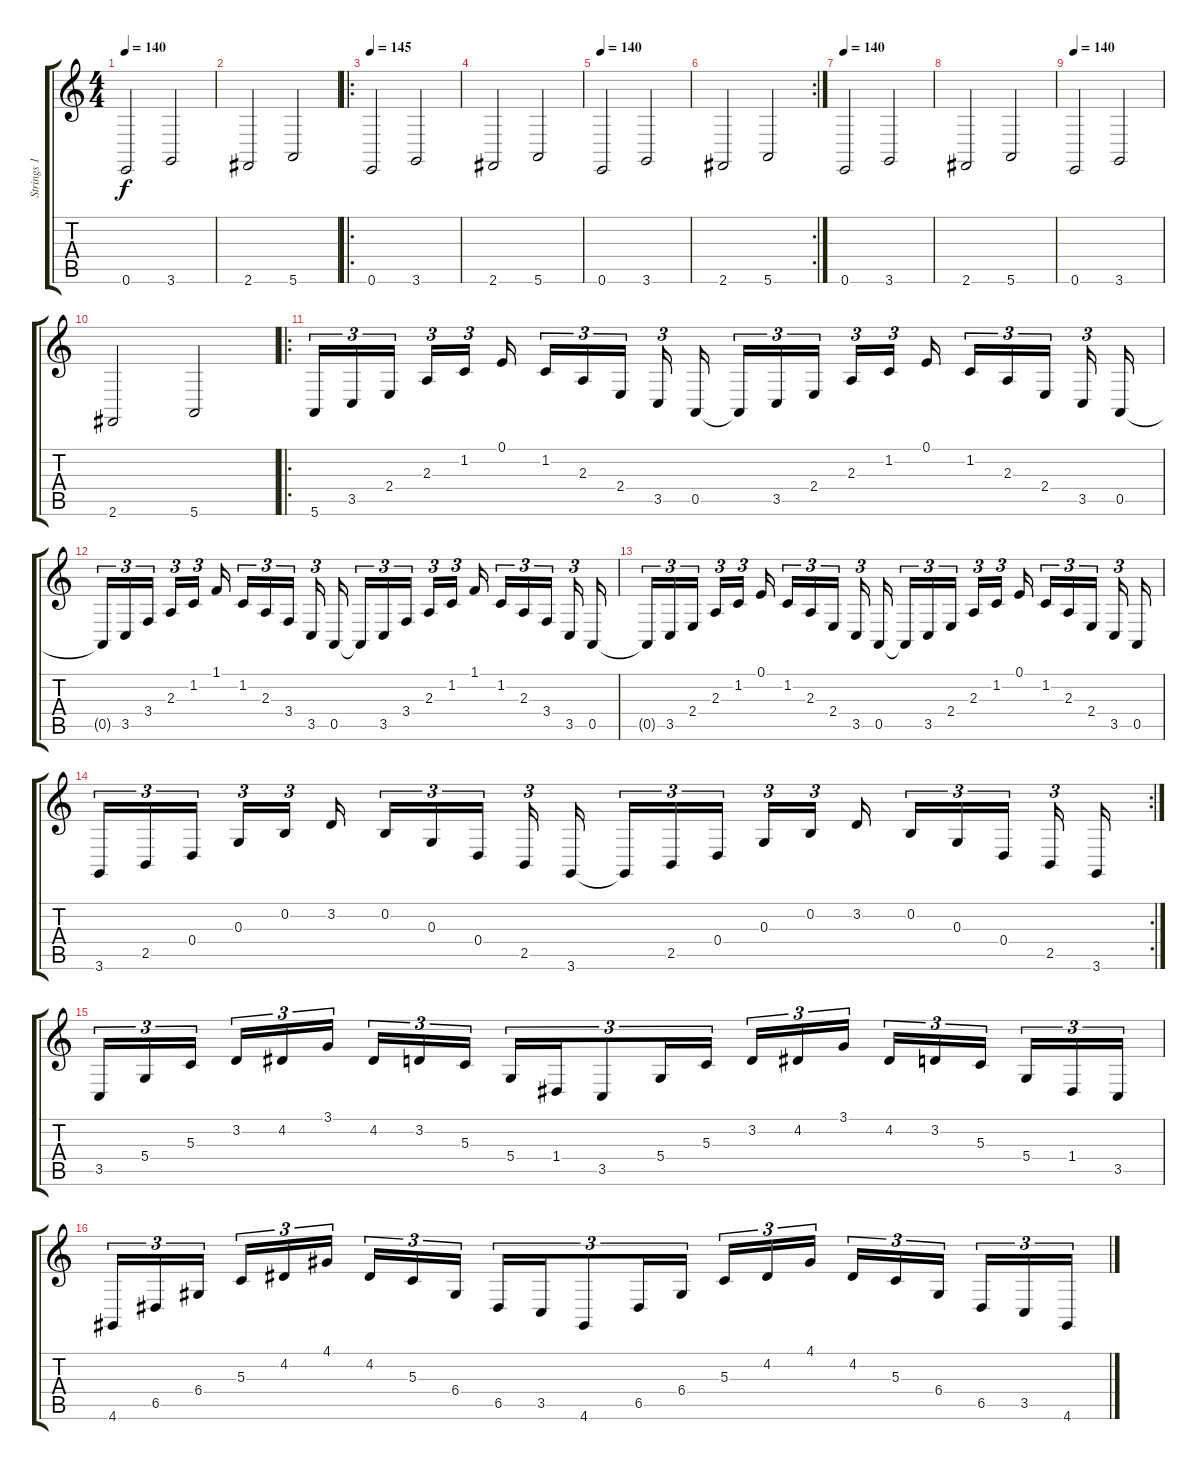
\track ("Strings 1" "Strings 1") {instrument stringensemble1}
\staff {score tabs}
\tuning (E4 B3 G3 D3 A2 E2) {hide}
\ts (4 4)
\tempo 140
\clef g2
\ks c
0.6.2{dy f} 3.6.2 |
2.6.2 5.6.2 |
\ro
\tempo 145
0.6.2{volume 16} 3.6.2 |
2.6.2 5.6.2 |
\tempo 140
0.6.2 3.6.2 |
\rc 2
2.6.2 5.6.2 |
\tempo 140
0.6.2 3.6.2 |
2.6.2 5.6.2 |
\tempo 140
0.6.2 3.6.2 |
2.6.2 5.6.2 |
\ro
5.6.16{tu (3 2) volume 13 instrument stringensemble1} 3.5.16{tu (3 2)} 2.4.16{tu (3 2)} 2.3.16{tu (3 2)} 1.2.16{tu (3 2)} 0.1.16 1.2.16{tu (3 2)} 2.3.16{tu (3 2)} 2.4.16{tu (3 2)} 3.5.16{tu (3 2)} 0.5.16 0.5{t}.16{tu (3 2)} 3.5.16{tu (3 2)} 2.4.16{tu (3 2)} 2.3.16{tu (3 2)} 1.2.16{tu (3 2)} 0.1.16 1.2.16{tu (3 2)} 2.3.16{tu (3 2)} 2.4.16{tu (3 2)} 3.5.16{tu (3 2)} 0.5.16 |
0.5{t}.16{tu (3 2)} 3.5.16{tu (3 2)} 3.4.16{tu (3 2)} 2.3.16{tu (3 2)} 1.2.16{tu (3 2)} 1.1.16 1.2.16{tu (3 2)} 2.3.16{tu (3 2)} 3.4.16{tu (3 2)} 3.5.16{tu (3 2)} 0.5.16 0.5{t}.16{tu (3 2)} 3.5.16{tu (3 2)} 3.4.16{tu (3 2)} 2.3.16{tu (3 2)} 1.2.16{tu (3 2)} 1.1.16 1.2.16{tu (3 2)} 2.3.16{tu (3 2)} 3.4.16{tu (3 2)} 3.5.16{tu (3 2)} 0.5.16 |
0.5{t}.16{tu (3 2)} 3.5.16{tu (3 2)} 2.4.16{tu (3 2)} 2.3.16{tu (3 2)} 1.2.16{tu (3 2)} 0.1.16 1.2.16{tu (3 2)} 2.3.16{tu (3 2)} 2.4.16{tu (3 2)} 3.5.16{tu (3 2)} 0.5.16 0.5{t}.16{tu (3 2)} 3.5.16{tu (3 2)} 2.4.16{tu (3 2)} 2.3.16{tu (3 2)} 1.2.16{tu (3 2)} 0.1.16 1.2.16{tu (3 2)} 2.3.16{tu (3 2)} 2.4.16{tu (3 2)} 3.5.16{tu (3 2)} 0.5.16 |
\rc 2
3.6.16{tu (3 2)} 2.5.16{tu (3 2)} 0.4.16{tu (3 2)} 0.3.16{tu (3 2)} 0.2.16{tu (3 2)} 3.2.16 0.2.16{tu (3 2)} 0.3.16{tu (3 2)} 0.4.16{tu (3 2)} 2.5.16{tu (3 2)} 3.6.16 3.6{t}.16{tu (3 2)} 2.5.16{tu (3 2)} 0.4.16{tu (3 2)} 0.3.16{tu (3 2)} 0.2.16{tu (3 2)} 3.2.16 0.2.16{tu (3 2)} 0.3.16{tu (3 2)} 0.4.16{tu (3 2)} 2.5.16{tu (3 2)} 3.6.16 |
3.5.16{tu (3 2)} 5.4.16{tu (3 2)} 5.3.16{tu (3 2)} 3.2.16{tu (3 2)} 4.2.16{tu (3 2)} 3.1.16{tu (3 2)} 4.2.16{tu (3 2)} 3.2.16{tu (3 2)} 5.3.16{tu (3 2)} 5.4.16{tu (3 2)} 1.4.16{tu (3 2)} 3.5.8{tu (3 2)} 5.4.16{tu (3 2)} 5.3.16{tu (3 2)} 3.2.16{tu (3 2)} 4.2.16{tu (3 2)} 3.1.16{tu (3 2)} 4.2.16{tu (3 2)} 3.2.16{tu (3 2)} 5.3.16{tu (3 2)} 5.4.16{tu (3 2)} 1.4.16{tu (3 2)} 3.5.16{tu (3 2)} |
4.6.16{tu (3 2)} 6.5.16{tu (3 2)} 6.4.16{tu (3 2)} 5.3.16{tu (3 2)} 4.2.16{tu (3 2)} 4.1.16{tu (3 2)} 4.2.16{tu (3 2)} 5.3.16{tu (3 2)} 6.4.16{tu (3 2)} 6.5.16{tu (3 2)} 3.5.16{tu (3 2)} 4.6.8{tu (3 2)} 6.5.16{tu (3 2)} 6.4.16{tu (3 2)} 5.3.16{tu (3 2)} 4.2.16{tu (3 2)} 4.1.16{tu (3 2)} 4.2.16{tu (3 2)} 5.3.16{tu (3 2)} 6.4.16{tu (3 2)} 6.5.16{tu (3 2)} 3.5.16{tu (3 2)} 4.6.16{tu (3 2)}
